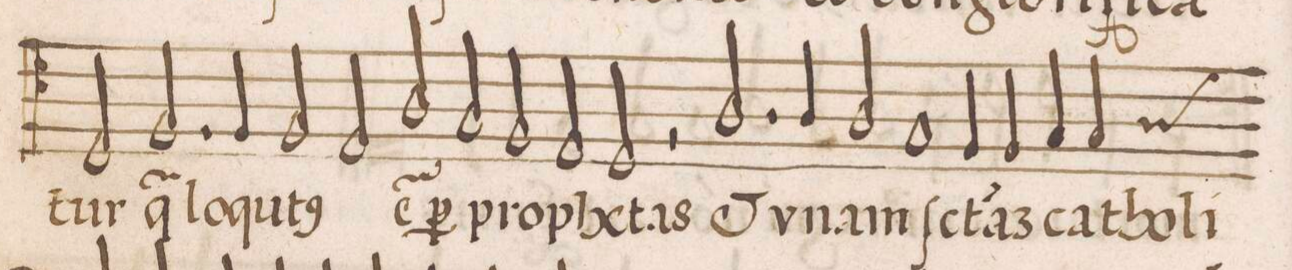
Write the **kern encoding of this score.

**kern	**text
*I"TENOR	*
*clefC4	*
*k[]	*
*met(C|)	*
*M2/1	*
2D/	-tur
2.F/	q(ui)
4F/	lo-
2F/	-qu-
=115-	=115-
2E/	-t(us)
2A/	e(st)
2G/	p(er)
2F/	pro-
=116-	=116-
2E/	-phe-
2D/	-tas
2r	.
2.A/	e(t)
=117-	=117-
4A/	u-
2A/	-nam
1G/	ſ(an)c-
=118-	=118-
4F/	-ta(m)
4F/	ca-
4G/	-tho-
*custos:A	*
4G/	-li-
*-	*-
